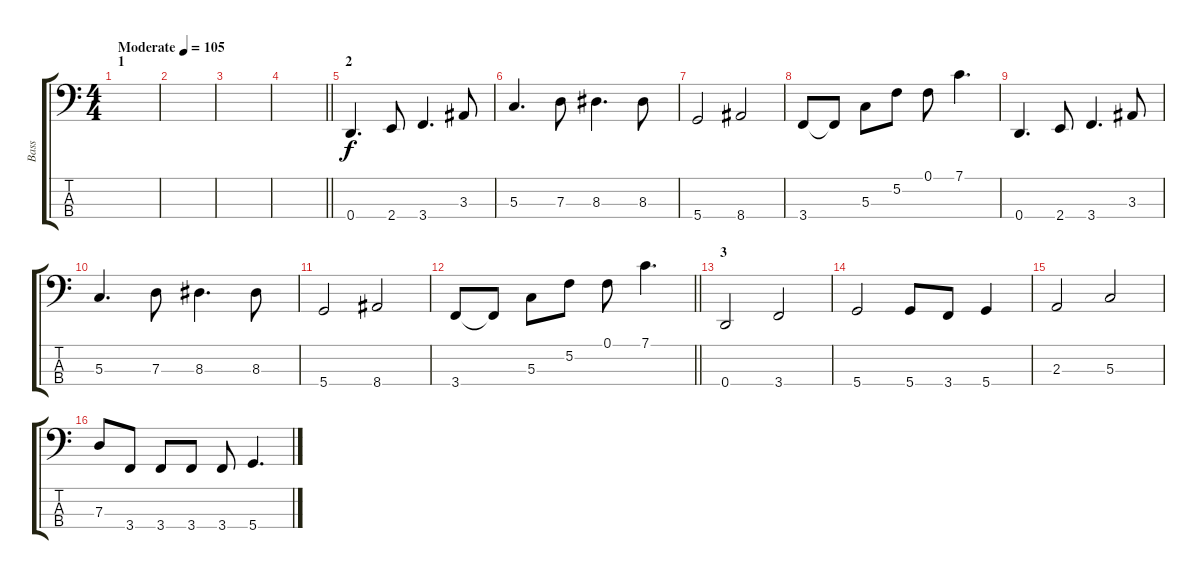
\track ("Bass" "Bass") {instrument electricbassfinger}
\staff {score tabs}
\tuning (F2 C2 G1 D1) {hide}
\ts (4 4)
\section ("" "1")
\tempo (105 "Moderate")
\clef f4
\ks c
|
|
|
\barLineRight lightlight
|
\section ("" "2")
0.4.4{d} 2.4.8 3.4.4{d} 3.3.8 |
5.3.4{d} 7.3.8 8.3.4{d} 8.3.8 |
5.4.2 8.4.2 |
3.4.8 3.4{t}.8 5.3.8 5.2.8 0.1.8 7.1.4{d} |
0.4.4{d} 2.4.8 3.4.4{d} 3.3.8 |
5.3.4{d} 7.3.8 8.3.4{d} 8.3.8 |
5.4.2 8.4.2 |
\barLineRight lightlight
3.4.8 3.4{t}.8 5.3.8 5.2.8 0.1.8 7.1.4{d} |
\section ("" "3")
0.4.2 3.4.2 |
5.4.2 5.4.8 3.4.8 5.4.4 |
2.3.2 5.3.2 |
7.3.8 3.4.8 3.4.8 3.4.8 3.4.8 5.4.4{d}
